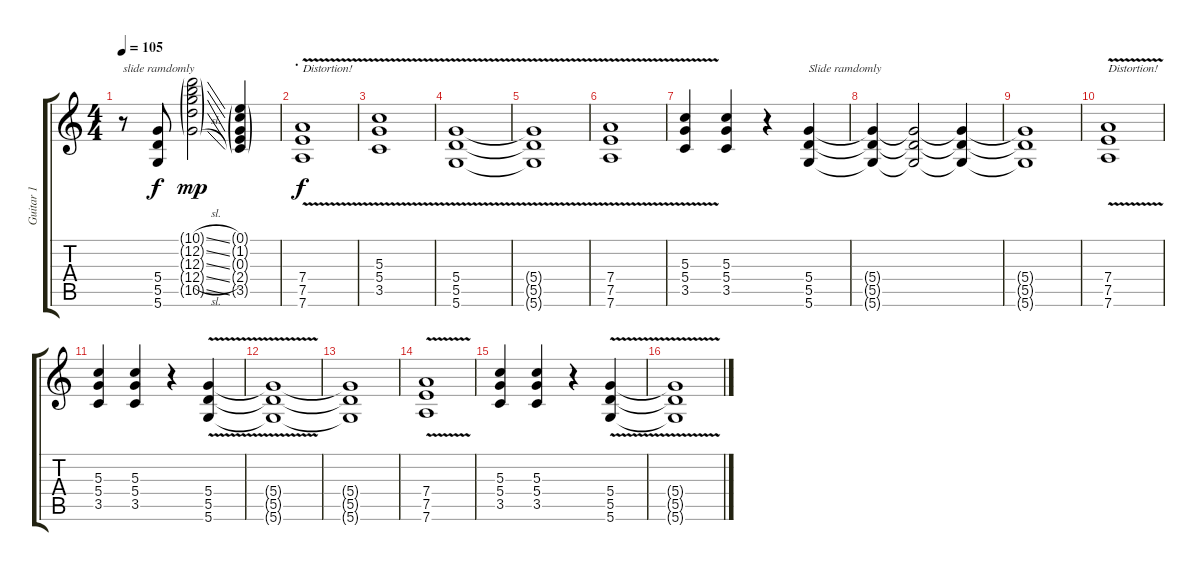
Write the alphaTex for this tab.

\track ("Guitar 1" "Guitar 1") {instrument overdrivenguitar}
\staff {score tabs}
\tuning (E4 B3 G3 D3 A2 D2) {hide}
\ts (4 4)
\tempo 105
\clef g2
\ks c
r.8{txt "slide ramdomly" dy f balance 11} (5.4{t} 5.5{t} 5.6{t}).8 (10.1{sl g} 12.2{sl g} 12.3{sl g} 12.4{sl g} 10.5{sl g}).2{dy mp} (0.1{g} 1.2{g} 0.3{g} 2.4{g} 3.5{g}).4 |
\section ("" ".")
(7.4 7.5 7.6{v}).1{txt "Distortion!" dy f volume 12 balance 8 instrument distortionguitar} |
(5.3 5.4 3.5{v}).1 |
(5.4 5.5 5.6{v}).1 |
(5.4{t} 5.5{t} 5.6{t}).1 |
(7.4 7.5 7.6{v}).1 |
(5.3 5.4 3.5{v}).4 (5.3 5.4 3.5).4 r.4 (5.4 5.5 5.6).4{txt "Slide ramdomly"} |
(5.4{t} 5.5{t} 5.6{t}).4 (5.4{t} 5.5{t} 5.6{t}).2 (5.4{t} 5.5{t} 5.6{t}).4 |
(5.4{t} 5.5{t} 5.6{t}).1 |
(7.4 7.5 7.6{v}).1{txt "Distortion!" volume 12 balance 8 instrument distortionguitar} |
(5.3 5.4 3.5).4 (5.3 5.4 3.5).4 r.4 (5.4{v} 5.5 5.6).4 |
(5.4{t} 5.5{t} 5.6{t}).1 |
(5.4{t} 5.5{t} 5.6{t}).1 |
(7.4 7.5 7.6{v}).1 |
(5.3 5.4 3.5).4 (5.3 5.4 3.5).4 r.4 (5.4{v} 5.5 5.6).4 |
(5.4{t} 5.5{t} 5.6{t}).1
